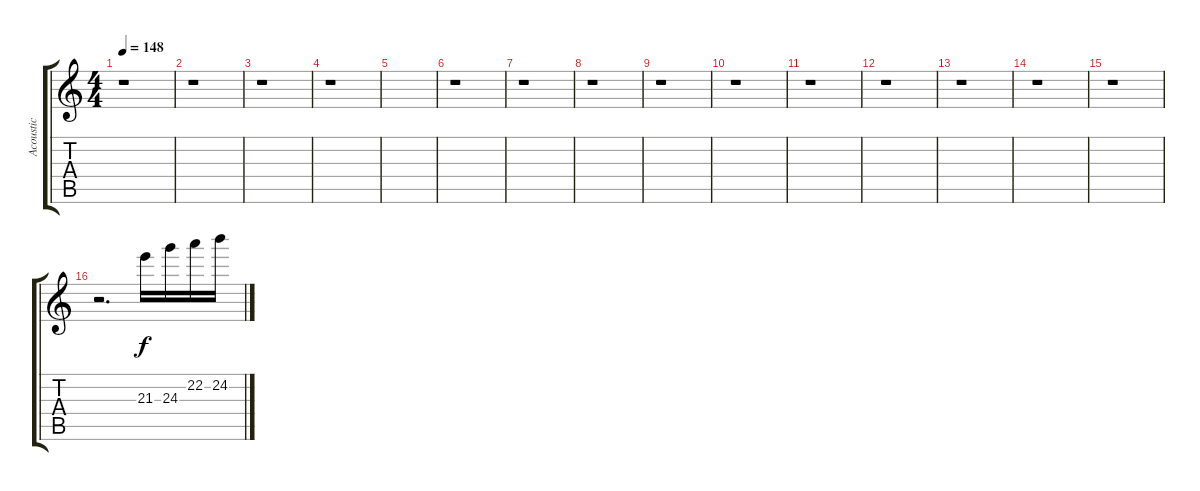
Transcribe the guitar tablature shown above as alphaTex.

\track ("Acoustic" "Acoustic") {instrument acousticguitarsteel}
\staff {score tabs}
\tuning (E4 B3 G3 D3 A2 E2) {hide}
\ts (4 4)
\tempo 148
\clef g2
\ks c
r.1{dy f} |
r.1 |
r.1 |
r.1 |
|
r.1 |
r.1 |
r.1 |
r.1 |
r.1 |
r.1 |
r.1 |
r.1 |
r.1 |
r.1 |
r.2{d instrument distortionguitar} 21.3.16 24.3.16 22.2.16 24.2.16
